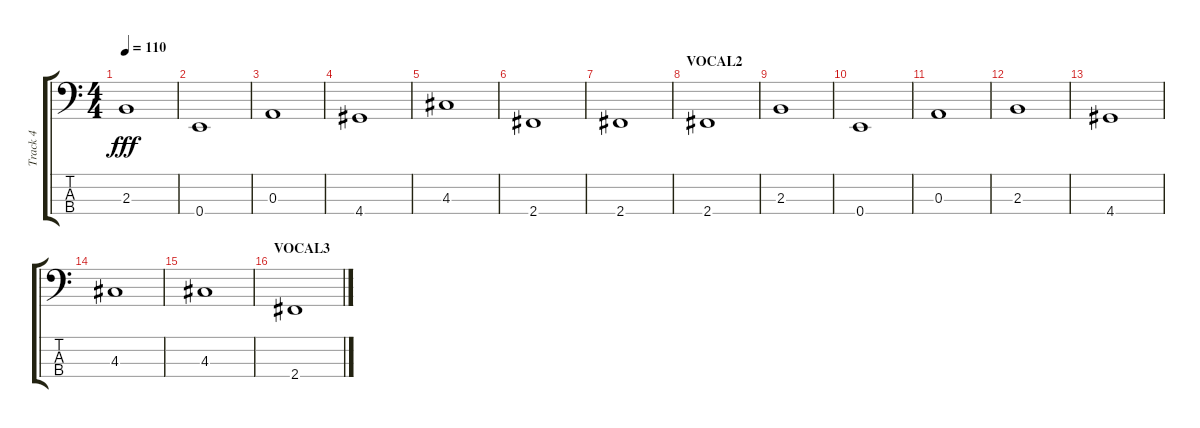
\track ("Track 4" "Track 4") {instrument electricbasspick}
\staff {score tabs}
\tuning (G2 D2 A1 E1) {hide}
\ts (4 4)
\tempo 110
\clef f4
\ks c
2.3.1{dy fff} |
0.4.1 |
0.3.1 |
4.4.1 |
4.3.1 |
2.4.1 |
2.4.1 |
\section ("" "VOCAL2")
2.4.1 |
2.3.1 |
0.4.1 |
0.3.1 |
2.3.1 |
4.4.1 |
4.3.1 |
4.3.1 |
\section ("" "VOCAL3")
2.4.1
